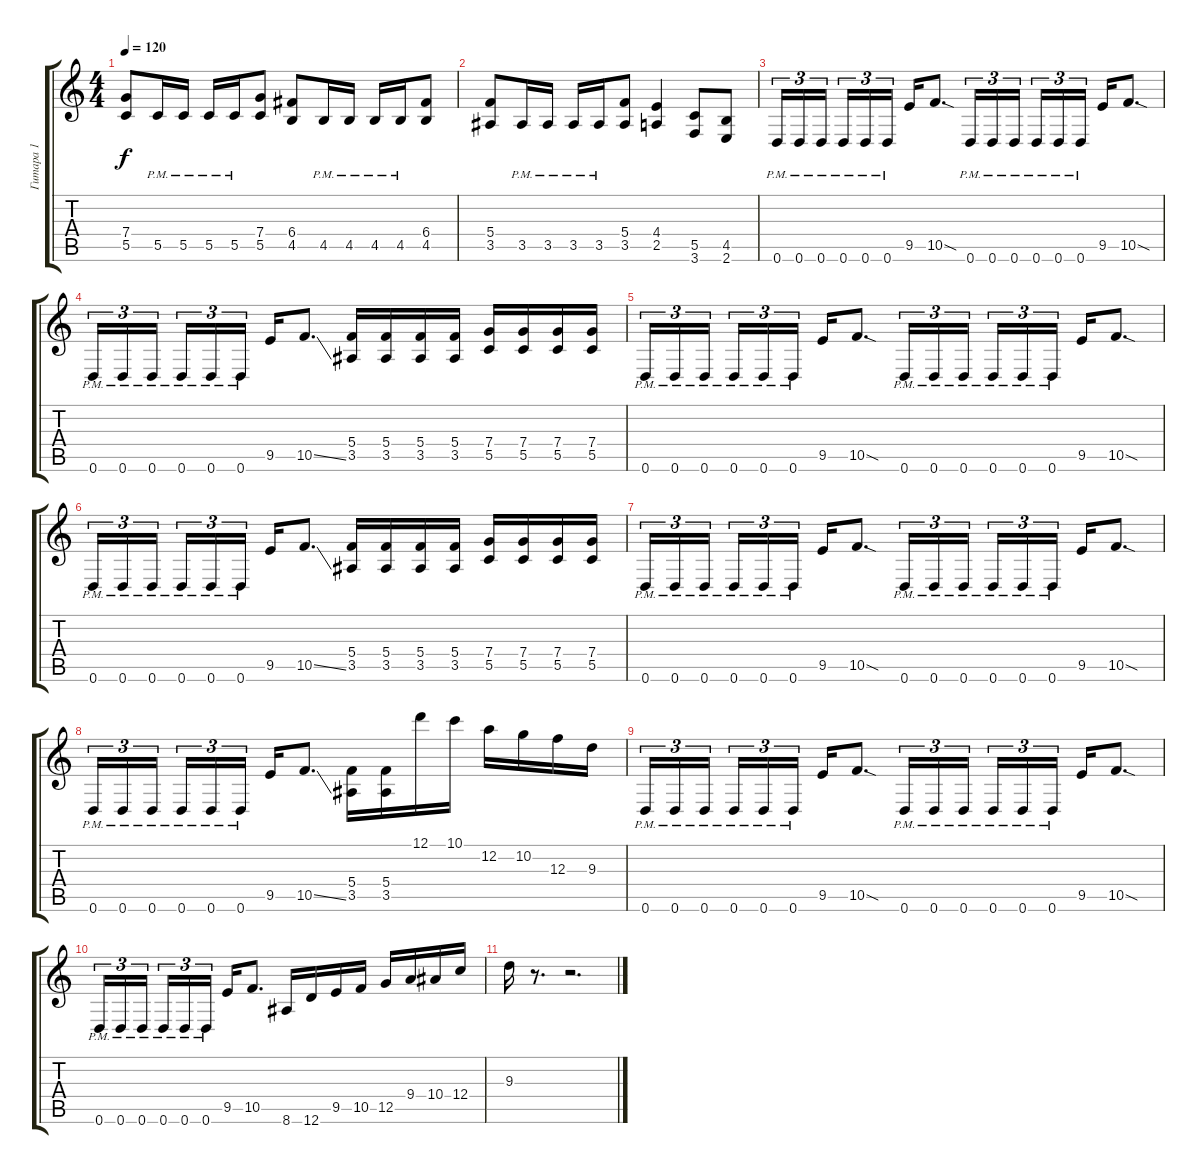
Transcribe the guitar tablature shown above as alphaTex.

\track ("Гитара 1" "Гитара 1") {instrument overdrivenguitar}
\staff {score tabs}
\tuning (D4 A3 F3 C3 G2 D2) {hide}
\ts (4 4)
\tempo 120
\clef g2
\ks c
(7.4 5.5).8{dy f} 5.5{pm}.16 5.5{pm}.16 5.5{pm}.16 5.5{pm}.16 (7.4 5.5).8 (6.4 4.5).8 4.5{pm}.16 4.5{pm}.16 4.5{pm}.16 4.5{pm}.16 (6.4 4.5).8 |
(5.4 3.5).8 3.5{pm}.16 3.5{pm}.16 3.5{pm}.16 3.5{pm}.16 (5.4 3.5).8 (4.4 2.5).4 (5.5 3.6).8 (4.5 2.6).8 |
0.6{pm}.16{tu (3 2)} 0.6{pm}.16{tu (3 2)} 0.6{pm}.16{tu (3 2) beam splitsecondary} 0.6{pm}.16{tu (3 2)} 0.6{pm}.16{tu (3 2)} 0.6{pm}.16{tu (3 2)} 9.5.16 10.5{sod}.8{d} 0.6{pm}.16{tu (3 2)} 0.6{pm}.16{tu (3 2)} 0.6{pm}.16{tu (3 2) beam splitsecondary} 0.6{pm}.16{tu (3 2)} 0.6{pm}.16{tu (3 2)} 0.6{pm}.16{tu (3 2)} 9.5.16 10.5{sod}.8{d} |
0.6{pm}.16{tu (3 2)} 0.6{pm}.16{tu (3 2)} 0.6{pm}.16{tu (3 2) beam splitsecondary} 0.6{pm}.16{tu (3 2)} 0.6{pm}.16{tu (3 2)} 0.6{pm}.16{tu (3 2)} 9.5.16 10.5{ss}.8{d} (5.4 3.5).16 (5.4 3.5).16 (5.4 3.5).16 (5.4 3.5).16 (7.4 5.5).16 (7.4 5.5).16 (7.4 5.5).16 (7.4 5.5).16 |
0.6{pm}.16{tu (3 2)} 0.6{pm}.16{tu (3 2)} 0.6{pm}.16{tu (3 2) beam splitsecondary} 0.6{pm}.16{tu (3 2)} 0.6{pm}.16{tu (3 2)} 0.6{pm}.16{tu (3 2)} 9.5.16 10.5{sod}.8{d} 0.6{pm}.16{tu (3 2)} 0.6{pm}.16{tu (3 2)} 0.6{pm}.16{tu (3 2) beam splitsecondary} 0.6{pm}.16{tu (3 2)} 0.6{pm}.16{tu (3 2)} 0.6{pm}.16{tu (3 2)} 9.5.16 10.5{sod}.8{d} |
0.6{pm}.16{tu (3 2)} 0.6{pm}.16{tu (3 2)} 0.6{pm}.16{tu (3 2) beam splitsecondary} 0.6{pm}.16{tu (3 2)} 0.6{pm}.16{tu (3 2)} 0.6{pm}.16{tu (3 2)} 9.5.16 10.5{ss}.8{d} (5.4 3.5).16 (5.4 3.5).16 (5.4 3.5).16 (5.4 3.5).16 (7.4 5.5).16 (7.4 5.5).16 (7.4 5.5).16 (7.4 5.5).16 |
0.6{pm}.16{tu (3 2)} 0.6{pm}.16{tu (3 2)} 0.6{pm}.16{tu (3 2) beam splitsecondary} 0.6{pm}.16{tu (3 2)} 0.6{pm}.16{tu (3 2)} 0.6{pm}.16{tu (3 2)} 9.5.16 10.5{sod}.8{d} 0.6{pm}.16{tu (3 2)} 0.6{pm}.16{tu (3 2)} 0.6{pm}.16{tu (3 2) beam splitsecondary} 0.6{pm}.16{tu (3 2)} 0.6{pm}.16{tu (3 2)} 0.6{pm}.16{tu (3 2)} 9.5.16 10.5{sod}.8{d} |
0.6{pm}.16{tu (3 2)} 0.6{pm}.16{tu (3 2)} 0.6{pm}.16{tu (3 2) beam splitsecondary} 0.6{pm}.16{tu (3 2)} 0.6{pm}.16{tu (3 2)} 0.6{pm}.16{tu (3 2)} 9.5.16 10.5{ss}.8{d} (5.4 3.5).16 (5.4 3.5).16 12.1.16 10.1.16 12.2.16 10.2.16 12.3.16 9.3.16 |
0.6{pm}.16{tu (3 2)} 0.6{pm}.16{tu (3 2)} 0.6{pm}.16{tu (3 2) beam splitsecondary} 0.6{pm}.16{tu (3 2)} 0.6{pm}.16{tu (3 2)} 0.6{pm}.16{tu (3 2)} 9.5.16 10.5{sod}.8{d} 0.6{pm}.16{tu (3 2)} 0.6{pm}.16{tu (3 2)} 0.6{pm}.16{tu (3 2) beam splitsecondary} 0.6{pm}.16{tu (3 2)} 0.6{pm}.16{tu (3 2)} 0.6{pm}.16{tu (3 2)} 9.5.16 10.5{sod}.8{d} |
0.6{pm}.16{tu (3 2)} 0.6{pm}.16{tu (3 2)} 0.6{pm}.16{tu (3 2) beam splitsecondary} 0.6{pm}.16{tu (3 2)} 0.6{pm}.16{tu (3 2)} 0.6{pm}.16{tu (3 2)} 9.5.16 10.5.8{d} 8.6.16 12.6.16 9.5.16 10.5.16 12.5.16 9.4.16 10.4.16 12.4.16 |
9.3.16 r.8{d} r.2{d}
